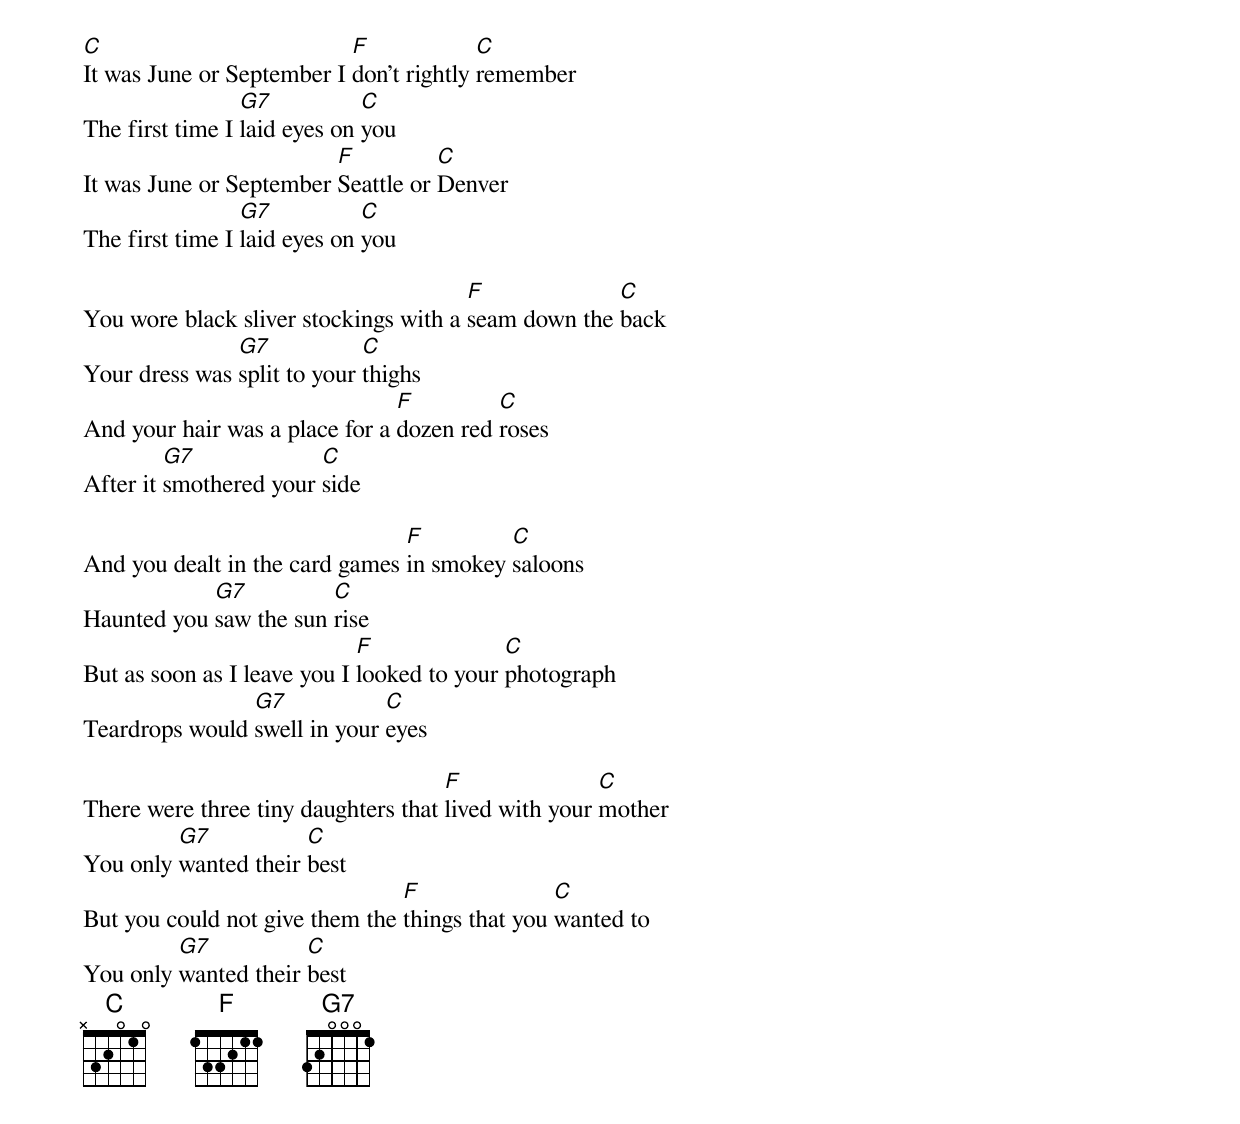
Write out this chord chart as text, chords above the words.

C                          F             C
It was June or September I don't rightly remember
                 G7           C
The first time I laid eyes on you
                         F          C
It was June or September Seattle or Denver
                 G7           C
The first time I laid eyes on you

                                       F             C
You wore black sliver stockings with a seam down the back
               G7            C
Your dress was split to your thighs
                                F         C
And your hair was a place for a dozen red roses
         G7             C
After it smothered your side

                                F         C
And you dealt in the card games in smokey saloons
            G7          C
Haunted you saw the sun rise
                             F              C
But as soon as I leave you I looked to your photograph
                G7            C
Teardrops would swell in your eyes

                                     F               C
There were three tiny daughters that lived with your mother
         G7           C
You only wanted their best
                                F               C
But you could not give them the things that you wanted to
         G7           C
You only wanted their best
